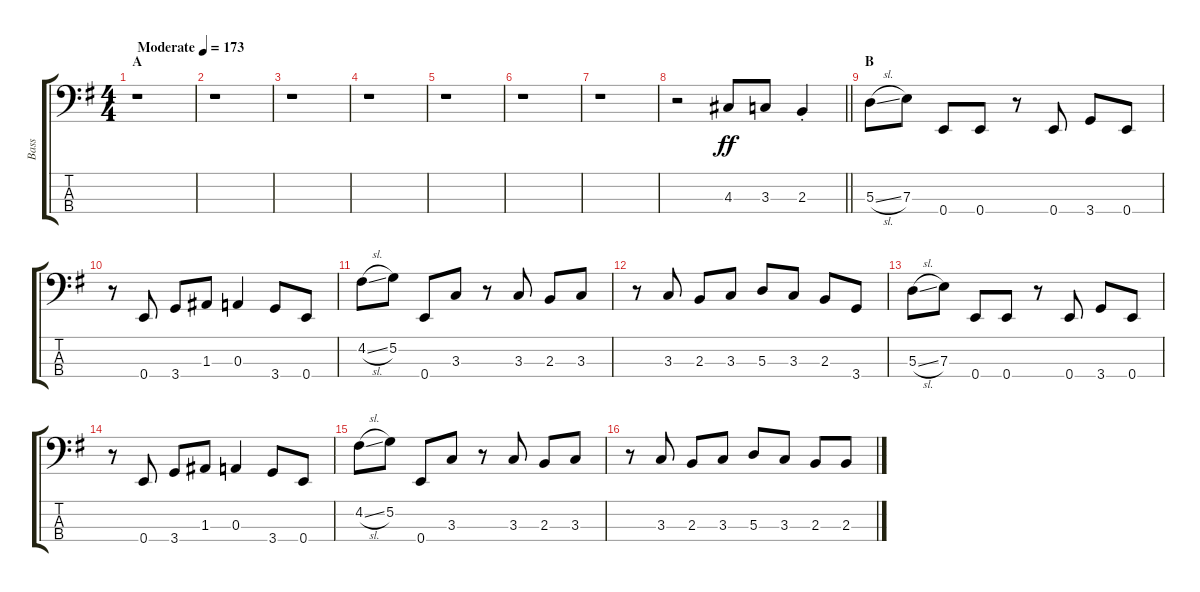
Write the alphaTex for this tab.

\track ("Bass" "Bass") {instrument electricbasspick}
\staff {score tabs}
\tuning (G2 D2 A1 E1) {hide}
\ts (4 4)
\section ("" "A")
\tempo (173 "Moderate")
\clef f4
\ks g
r.1{dy ff instrument electricbasspick} |
r.1 |
r.1 |
r.1 |
r.1 |
r.1 |
r.1 |
\barLineRight lightlight
r.2 4.3.8 3.3.8 2.3{st}.4 |
\section ("" "B")
5.3{sl}.8 7.3.8 0.4.8 0.4.8 r.8 0.4.8 3.4.8 0.4.8 |
r.8 0.4.8 3.4.8 1.3.8 0.3.4 3.4.8 0.4.8 |
4.2{sl}.8 5.2.8 0.4.8 3.3.8 r.8 3.3.8 2.3.8 3.3.8 |
r.8 3.3.8 2.3.8 3.3.8 5.3.8 3.3.8 2.3.8 3.4.8 |
5.3{sl}.8 7.3.8 0.4.8 0.4.8 r.8 0.4.8 3.4.8 0.4.8 |
r.8 0.4.8 3.4.8 1.3.8 0.3.4 3.4.8 0.4.8 |
4.2{sl}.8 5.2.8 0.4.8 3.3.8 r.8 3.3.8 2.3.8 3.3.8 |
r.8 3.3.8 2.3.8 3.3.8 5.3.8 3.3.8 2.3.8 2.3.8
